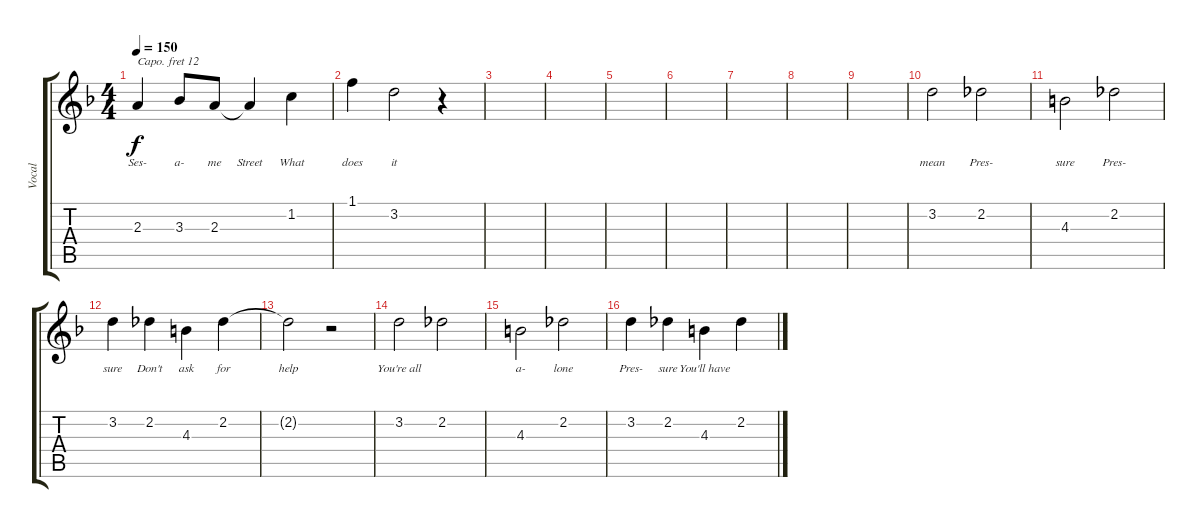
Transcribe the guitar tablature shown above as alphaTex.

\track ("Vocal" "Vocal") {instrument oboe}
\staff {score tabs}
\capo 12
\tuning (E4 B3 G3 D3 A2 E2) {hide}
\ts (4 4)
\tempo 150
\clef g2
\ks f
2.3.4{lyrics (0 "Ses-") lyrics (1 "") lyrics (2 "") lyrics (3 "") lyrics (4 "") dy f} 3.3.8{lyrics (0 "a-") lyrics (1 "") lyrics (2 "") lyrics (3 "") lyrics (4 "")} 2.3.8{lyrics (0 "me") lyrics (1 "") lyrics (2 "") lyrics (3 "") lyrics (4 "")} 2.3{t}.4{lyrics (0 "Street") lyrics (1 "") lyrics (2 "") lyrics (3 "") lyrics (4 "")} 1.2.4{lyrics (0 "What") lyrics (1 "") lyrics (2 "") lyrics (3 "") lyrics (4 "")} |
1.1.4{lyrics (0 "does") lyrics (1 "") lyrics (2 "") lyrics (3 "") lyrics (4 "")} 3.2.2{lyrics (0 "it") lyrics (1 "") lyrics (2 "") lyrics (3 "") lyrics (4 "")} r.4 |
|
|
|
|
|
|
|
3.2.2{lyrics (0 "mean") lyrics (1 "") lyrics (2 "") lyrics (3 "") lyrics (4 "")} 2.2.2{lyrics (0 "Pres-") lyrics (1 "") lyrics (2 "") lyrics (3 "") lyrics (4 "")} |
4.3.2{lyrics (0 "sure") lyrics (1 "") lyrics (2 "") lyrics (3 "") lyrics (4 "")} 2.2.2{lyrics (0 "Pres-") lyrics (1 "") lyrics (2 "") lyrics (3 "") lyrics (4 "")} |
3.2.4{lyrics (0 "sure") lyrics (1 "") lyrics (2 "") lyrics (3 "") lyrics (4 "")} 2.2.4{lyrics (0 "Don't") lyrics (1 "") lyrics (2 "") lyrics (3 "") lyrics (4 "")} 4.3.4{lyrics (0 "ask") lyrics (1 "") lyrics (2 "") lyrics (3 "") lyrics (4 "")} 2.2.4{lyrics (0 "for") lyrics (1 "") lyrics (2 "") lyrics (3 "") lyrics (4 "")} |
2.2{t}.2{lyrics (0 "help") lyrics (1 "") lyrics (2 "") lyrics (3 "") lyrics (4 "")} r.2 |
3.2.2{lyrics (0 "You're all") lyrics (1 "") lyrics (2 "") lyrics (3 "") lyrics (4 "")} 2.2.2{lyrics (0 "") lyrics (1 "") lyrics (2 "") lyrics (3 "") lyrics (4 "")} |
4.3.2{lyrics (0 "a-") lyrics (1 "") lyrics (2 "") lyrics (3 "") lyrics (4 "")} 2.2.2{lyrics (0 "lone") lyrics (1 "") lyrics (2 "") lyrics (3 "") lyrics (4 "")} |
3.2.4{lyrics (0 "Pres-") lyrics (1 "") lyrics (2 "") lyrics (3 "") lyrics (4 "")} 2.2.4{lyrics (0 "sure") lyrics (1 "") lyrics (2 "") lyrics (3 "") lyrics (4 "")} 4.3.4{lyrics (0 "You'll have") lyrics (1 "") lyrics (2 "") lyrics (3 "") lyrics (4 "")} 2.2.4{lyrics (0 "") lyrics (1 "") lyrics (2 "") lyrics (3 "") lyrics (4 "")}
